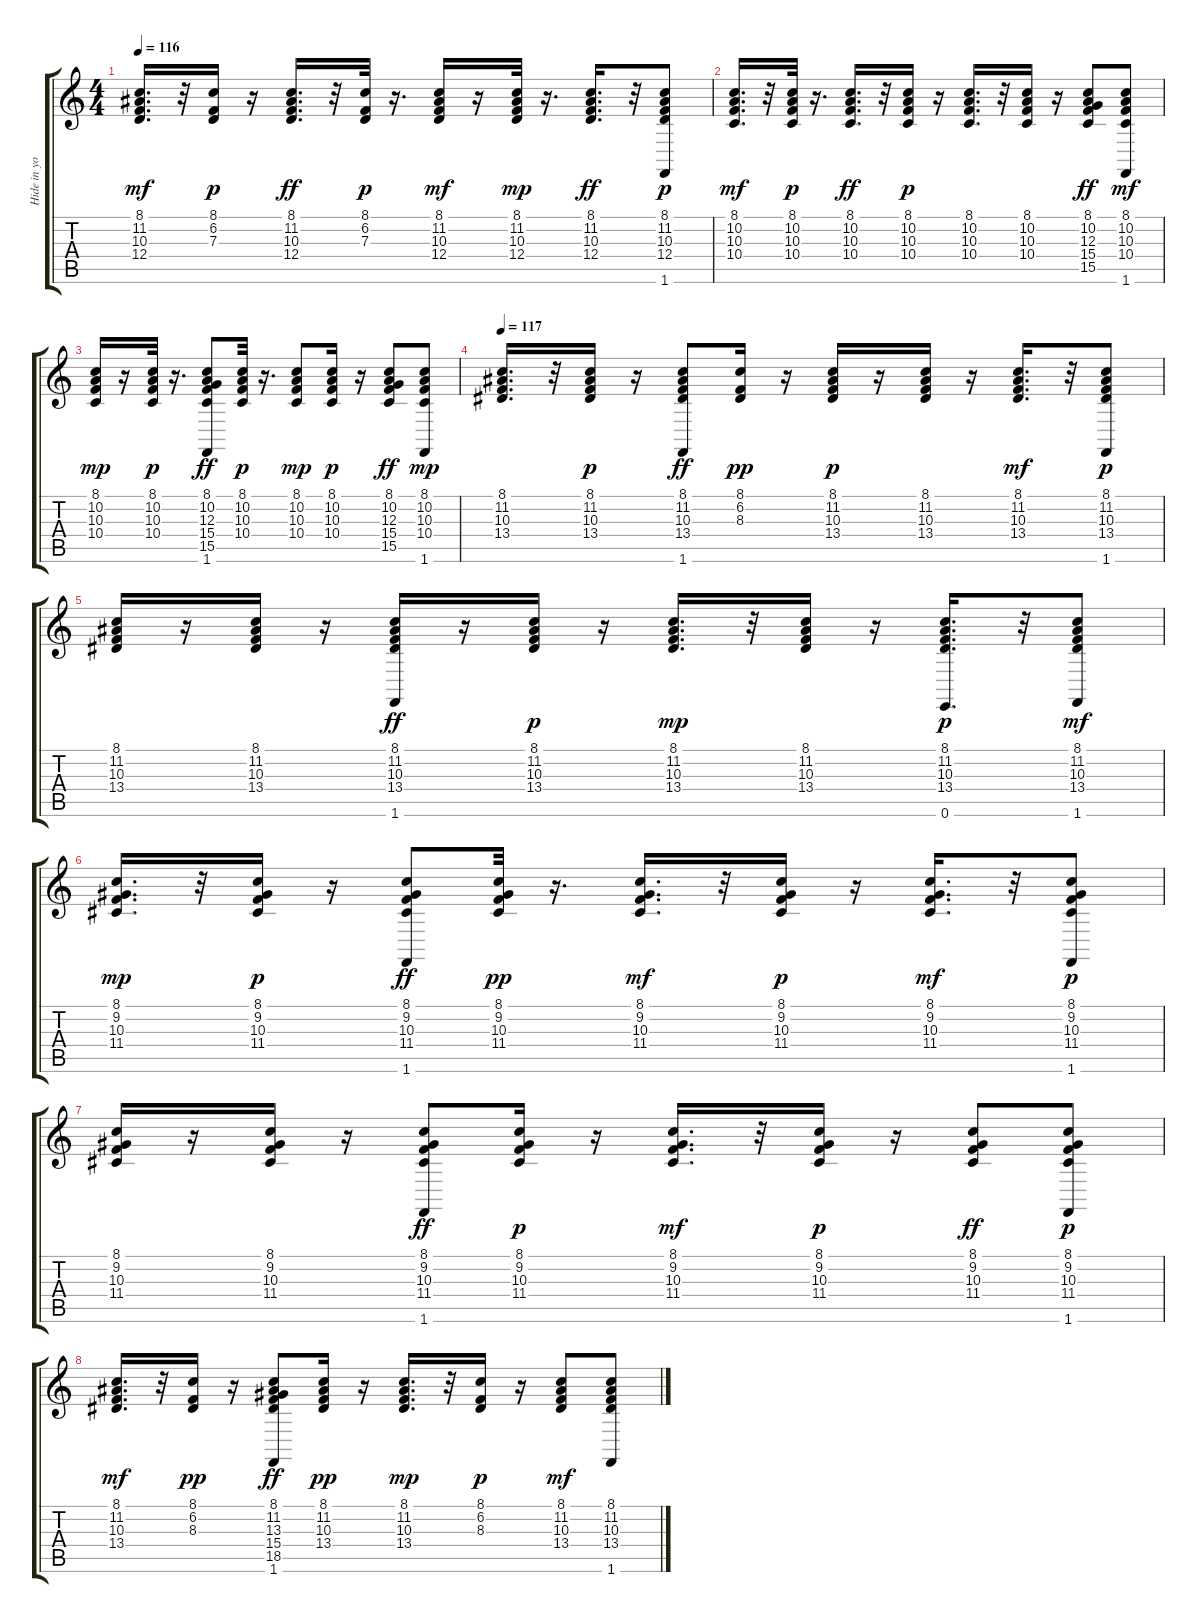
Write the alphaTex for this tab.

\track ("Hide in your shell" "Hide in yo") {instrument electricpiano2}
\staff {score tabs}
\tuning (E4 B3 G3 D3 A2 E2) {hide}
\ts (4 4)
\tempo 116
\clef g2
\ks c
(8.1 11.2 10.3 12.4).16{d dy mf} r.32 (8.1 6.2 7.3).16{dy p} r.16 (8.1 11.2 10.3 12.4).16{d dy ff} r.32 (8.1 6.2 7.3).32{dy p} r.16{d} (8.1 11.2 10.3 12.4).16{dy mf} r.16 (8.1 11.2 10.3 12.4).32{dy mp} r.16{d} (8.1 11.2 10.3 12.4).16{d dy ff} r.32 (8.1 11.2 10.3 12.4 1.6).8{dy p} |
(8.1 10.2 10.3 10.4).16{d dy mf} r.32 (8.1 10.2 10.3 10.4).32{dy p} r.16{d} (8.1 10.2 10.3 10.4).16{d dy ff} r.32 (8.1 10.2 10.3 10.4).16{dy p} r.16 (8.1 10.2 10.3 10.4).16{d} r.32 (8.1 10.2 10.3 10.4).16 r.16 (8.1 10.2 12.3 15.4 15.5).8{dy ff} (8.1 10.2 10.3 10.4 1.6).8{dy mf} |
(8.1 10.2 10.3 10.4).16{dy mp} r.16 (8.1 10.2 10.3 10.4).32{dy p} r.16{d} (8.1 10.2 12.3 15.4 15.5 1.6).8{dy ff} (8.1 10.2 10.3 10.4).32{dy p} r.16{d} (8.1 10.2 10.3 10.4).8{dy mp} (8.1 10.2 10.3 10.4).16{dy p} r.16 (8.1 10.2 12.3 15.4 15.5).8{dy ff} (8.1 10.2 10.3 10.4 1.6).8{dy mp} |
\tempo 117
(8.1 11.2 10.3 13.4).16{d} r.32 (8.1 11.2 10.3 13.4).16{dy p} r.16 (8.1 11.2 10.3 13.4 1.6).8{dy ff} (8.1 6.2 8.3).16{dy pp} r.16 (8.1 11.2 10.3 13.4).16{dy p} r.16 (8.1 11.2 10.3 13.4).16 r.16 (8.1 11.2 10.3 13.4).16{d dy mf} r.32 (8.1 11.2 10.3 13.4 1.6).8{dy p} |
(8.1 11.2 10.3 13.4).16 r.16 (8.1 11.2 10.3 13.4).16 r.16 (8.1 11.2 10.3 13.4 1.6).16{dy ff} r.16 (8.1 11.2 10.3 13.4).16{dy p} r.16 (8.1 11.2 10.3 13.4).16{d dy mp} r.32 (8.1 11.2 10.3 13.4).16 r.16 (8.1 11.2 10.3 13.4 0.6).16{d dy p} r.32 (8.1 11.2 10.3 13.4 1.6).8{dy mf} |
(8.1 9.2 10.3 11.4).16{d dy mp} r.32 (8.1 9.2 10.3 11.4).16{dy p} r.16 (8.1 9.2 10.3 11.4 1.6).8{dy ff} (8.1 9.2 10.3 11.4).32{dy pp} r.16{d} (8.1 9.2 10.3 11.4).16{d dy mf} r.32 (8.1 9.2 10.3 11.4).16{dy p} r.16 (8.1 9.2 10.3 11.4).16{d dy mf} r.32 (8.1 9.2 10.3 11.4 1.6).8{dy p} |
(8.1 9.2 10.3 11.4).16 r.16 (8.1 9.2 10.3 11.4).16 r.16 (8.1 9.2 10.3 11.4 1.6).8{dy ff} (8.1 9.2 10.3 11.4).16{dy p} r.16 (8.1 9.2 10.3 11.4).16{d dy mf} r.32 (8.1 9.2 10.3 11.4).16{dy p} r.16 (8.1 9.2 10.3 11.4).8{dy ff} (8.1 9.2 10.3 11.4 1.6).8{dy p} |
(8.1 11.2 10.3 13.4).16{d dy mf} r.32 (8.1 6.2 8.3).16{dy pp} r.16 (8.1 11.2 13.3 15.4 18.5 1.6).8{dy ff} (8.1 11.2 10.3 13.4).16{dy pp} r.16 (8.1 11.2 10.3 13.4).16{d dy mp} r.32 (8.1 6.2 8.3).16{dy p} r.16 (8.1 11.2 10.3 13.4).8{dy mf} (8.1 11.2 10.3 13.4 1.6).8
